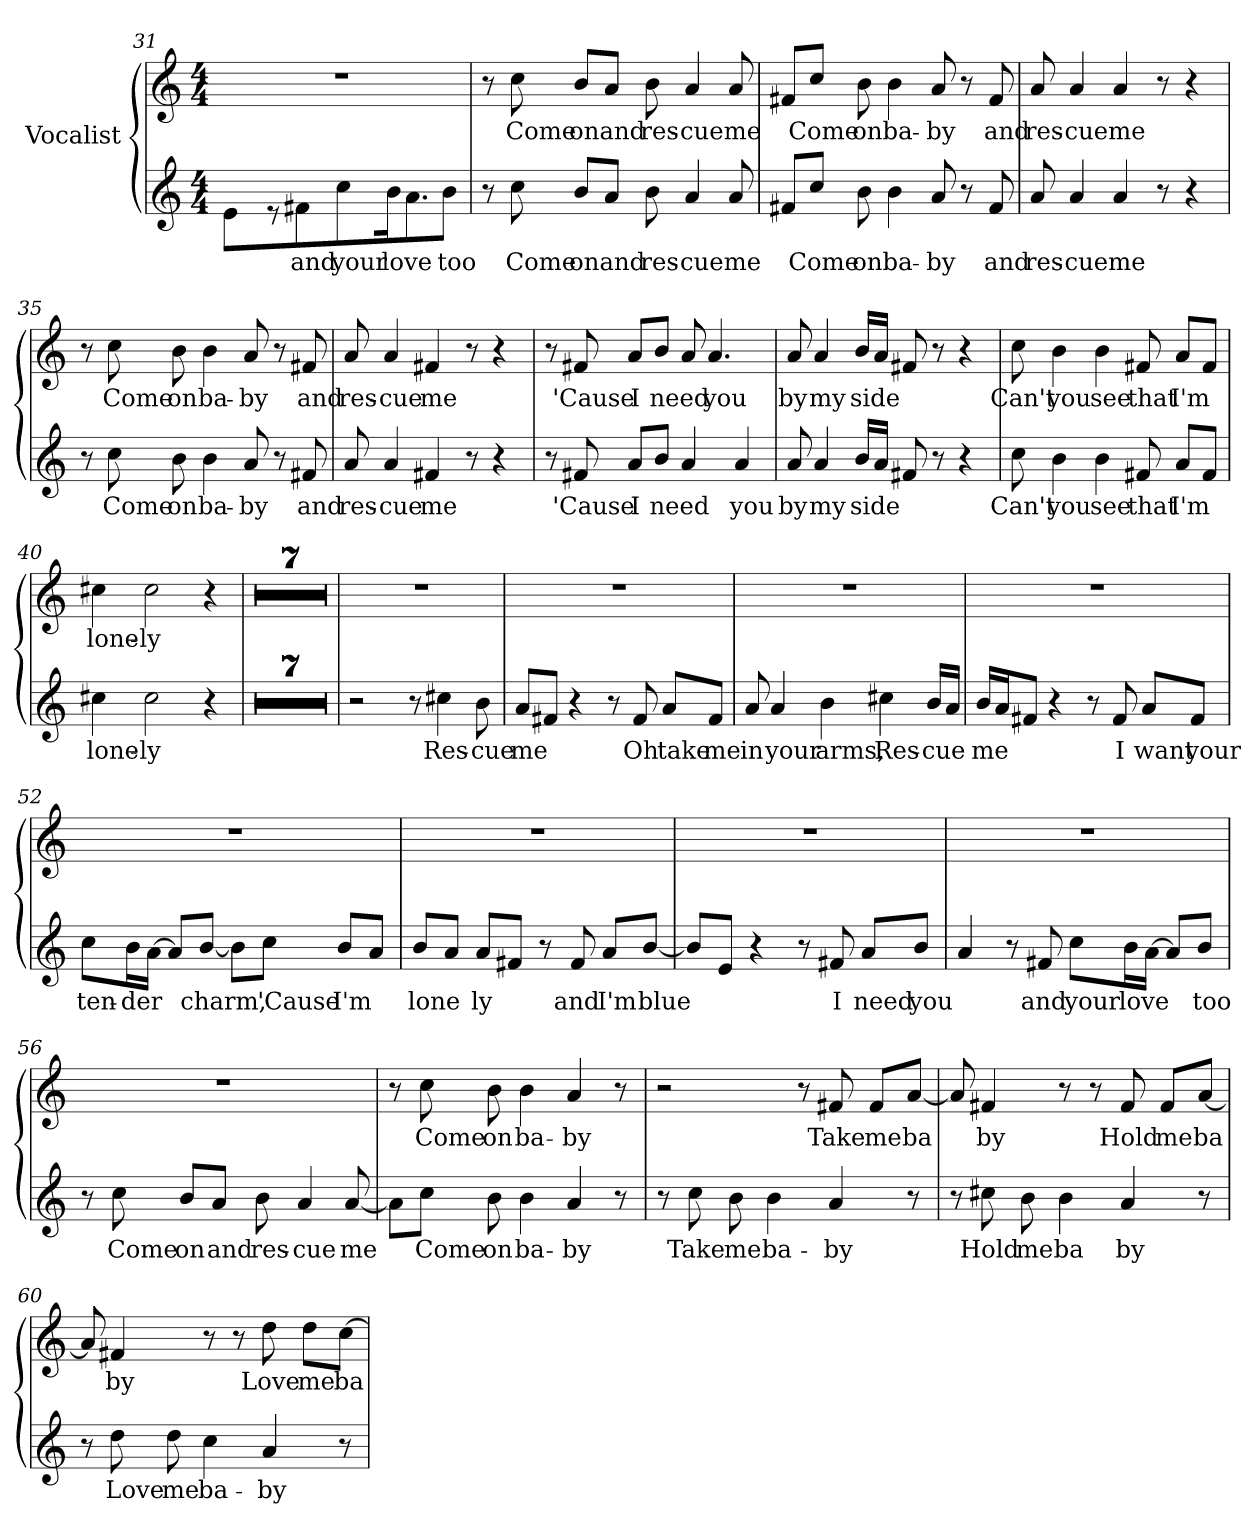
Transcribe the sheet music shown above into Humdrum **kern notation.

**kern	**text	**kern	**text
*part1	*part1	*part1	*part1
*staff2	*staff2	*staff1	*staff1
*I"Vocalist	*	*	*
*clefG2	*	*clefG2	*
*M4/4	*	*M4/4	*
=31	=31	=31	=31
4e	_	1r	.
8r	.	.	.
8f#X	and	.	.
8cc\L	your	.	.
16b\K	love	.	.
8.a\J	_	.	.
8bJ	too	.	.
=32	=32	=32	=32
8r	.	8r	.
8cc	Come	8cc	Come
8b/L	on	8b/L	on
8a/J	and	8a/J	and
8b	res-	8b	res-
4a	-cue	4a	-cue
8a	me	8a	me
=33	=33	=33	=33
8f#X/L	_	8f#X/L	_
8cc/J	Come	8cc/J	Come
8b	on	8b	on
4b	ba-	4b	ba-
8a	-by	8a	-by
8r	.	8r	.
8f#	and	8f#	and
=34	=34	=34	=34
8a	res-	8a	res-
4a	-cue	4a	-cue
4a	me	4a	me
8r	.	8r	.
4r	.	4r	.
=35	=35	=35	=35
8r	.	8r	.
8cc	Come	8cc	Come
8b	on	8b	on
4b	ba-	4b	ba-
8a	-by	8a	-by
8r	.	8r	.
8f#X	and	8f#X	and
=36	=36	=36	=36
8a	res-	8a	res-
4a	-cue	4a	-cue
4f#X	me	4f#X	me
8r	.	8r	.
4r	.	4r	.
=37	=37	=37	=37
8r	.	8r	.
8f#X	'Cause	8f#X	'Cause
8a/L	I	8a/L	I
8b/J	need	8b/J	need
4a	_	8a	_
.	.	4.a	you
4a	you	.	.
=38	=38	=38	=38
8a	by	8a	by
4a	my	4a	my
16b/LL	side	16b/LL	side
16a/JJ	_	16a/JJ	_
8f#X	_	8f#X	_
8r	.	8r	.
4r	.	4r	.
=39	=39	=39	=39
8cc	Can't	8cc	Can't
4b	you	4b	you
4b	see	4b	see
8f#X	that	8f#X	that
8a/L	I'm	8a/L	I'm
8f#/J	_	8f#/J	_
=40	=40	=40	=40
4cc#X	lone-	4cc#X	lone-
2cc#	-ly	2cc#	-ly
4r	.	4r	.
=41	=41	=41	=41
1r	.	1r	.
=42	=42	=42	=42
1r	.	1r	.
=43	=43	=43	=43
1r	.	1r	.
=44	=44	=44	=44
1r	.	1r	.
=45	=45	=45	=45
1r	.	1r	.
=46	=46	=46	=46
1r	.	1r	.
=47	=47	=47	=47
1r	.	1r	.
=48	=48	=48	=48
2r	.	1r	.
8r	.	.	.
4cc#X	Res-	.	.
8b	-cue	.	.
=49	=49	=49	=49
8a/L	me	1r	.
8f#X/J	_	.	.
4r	.	.	.
8r	.	.	.
8f#	Oh	.	.
8a/L	take	.	.
8f#/J	me	.	.
=50	=50	=50	=50
8a	in	1r	.
4a	your	.	.
4b	arms,	.	.
4cc#X	Res-	.	.
16b/LL	-cue	.	.
16a/JJ	_	.	.
=51	=51	=51	=51
16b/LL	me	1r	.
16a/J	_	.	.
8f#X/J	_	.	.
4r	.	.	.
8r	.	.	.
8f#	I	.	.
8a/L	want	.	.
8f#/J	your	.	.
=52	=52	=52	=52
8cc\L	ten-	1r	.
16b\L	-der	.	.
[16a\JJ	_	.	.
8a/L]	_	.	.
[8b/J	charm,	.	.
8b\L]	_	.	.
8cc\J	'Cause	.	.
8b/L	I'm	.	.
8a/J	_	.	.
=53	=53	=53	=53
8b/L	lone	1r	.
8a/J	_	.	.
8a/L	ly	.	.
8f#X/J	_	.	.
8r	.	.	.
8f#	and	.	.
8a/L	I'm	.	.
[8b/J	blue	.	.
=54	=54	=54	=54
8b/L]	_	1r	.
8e/J	_	.	.
4r	.	.	.
8r	.	.	.
8f#X	I	.	.
8a/L	need	.	.
8b/J	you	.	.
=55	=55	=55	=55
4a	_	1r	.
8r	.	.	.
8f#X	and	.	.
8cc\L	your	.	.
16b\L	love	.	.
[16a\JJ	_	.	.
8a/L]	_	.	.
8b/J	too	.	.
=56	=56	=56	=56
8r	.	1r	.
8cc	Come	.	.
8b/L	on	.	.
8a/J	and	.	.
8b	res-	.	.
4a	-cue	.	.
[8a	me	.	.
=57	=57	=57	=57
8a\L]	_	8r	.
8cc\J	Come	8cc	Come
8b	on	8b	on
4b	ba-	4b	ba-
4a	-by	4a	-by
8r	.	8r	.
=58	=58	=58	=58
8r	.	2r	.
8cc	Take	.	.
8b	me	.	.
4b	ba-	.	.
.	.	8r	.
4a	-by	8f#X	Take
.	.	8f#/L	me
8r	.	[8a/J	ba-
=59	=59	=59	=59
8r	.	8a]	_
8cc#X	Hold	4f#X	-by
8b	me	.	.
4b	ba	8r	.
.	.	8r	.
4a	by	8f#	Hold
.	.	8f#/L	me
8r	.	[8a/J	ba-
=60	=60	=60	=60
8r	.	8a]	_
8dd	Love	4f#X	-by
8dd	me	.	.
4cc	ba-	8r	.
.	.	8r	.
4a	-by	8dd	Love
.	.	8dd\L	me
8r	.	[8cc\J	ba-
=	=	=	=
*-	*-	*-	*-
